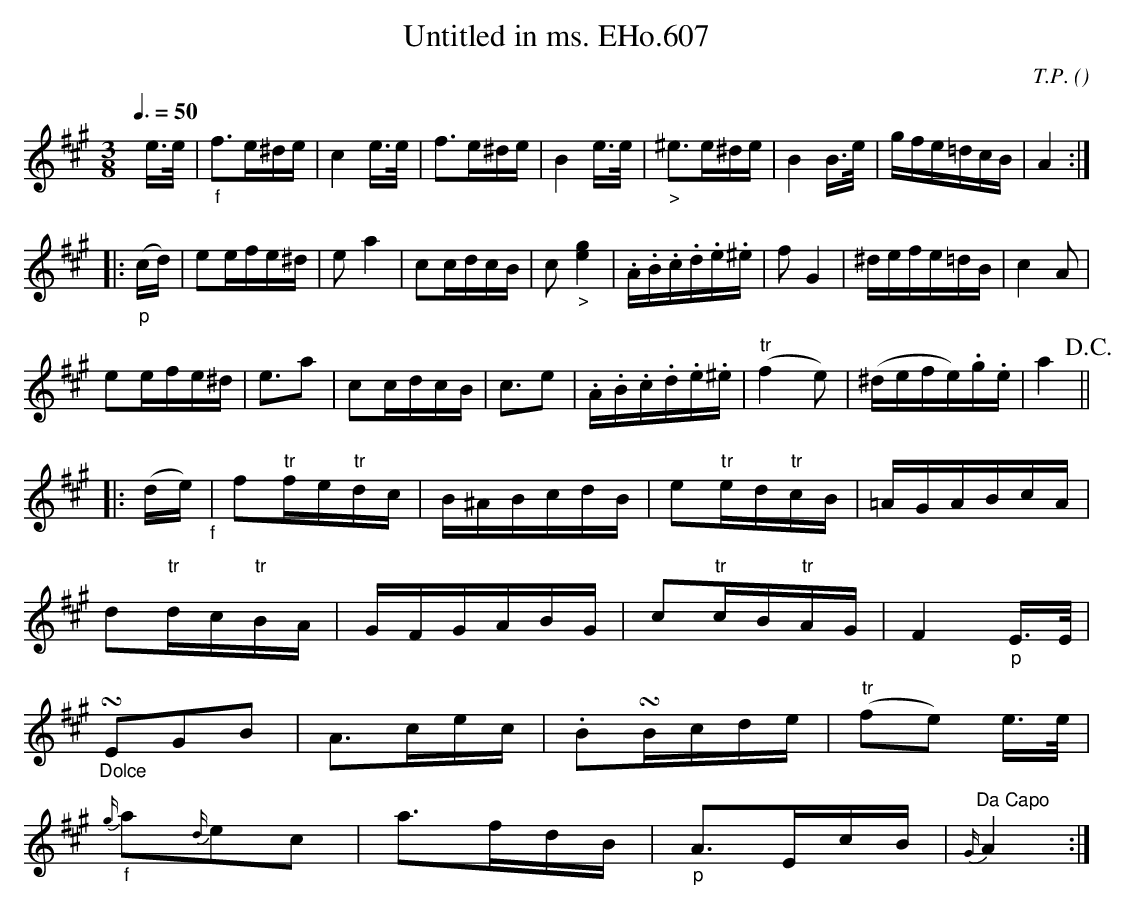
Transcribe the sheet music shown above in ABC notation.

X:1
T:Untitled in ms. EHo.607
M:3/8
L:1/16
Q:3/8=50
C:T.P.
O:
K:A
ye>e | "_f"f3e^de | c4e>e | f3e^de | B4e>e |\
"_>"^e3e^de | B4B>e | gfe=dcB | A4 :|
|: "_p"(cd) | e2efe^d | e2a4 | c2cdcB | c2"_>"[e4g4] |\
.A.B.c.d.e.^e | f2G4 | ^defe=dB | c4A2 |
e2efe^d | e2>a4 | c2cdcB | c2>e4 |\
.A.B.c.d.e.^e | "tr"(f4e2) | (^defe).g.e | a4 !D.C.!||
|:(de)"_f" | f2"tr"fe"tr"dc | B^ABcdB | e2"tr"ed"tr"cB | =AGABcA |
d2"tr"dc"tr"BA | GFGABG | c2"tr"cB"tr"AG | F4"_p"E>E |
"_Dolce"!turn!E2G2B2 | A3cec | .B2!turn!Bcde | "tr"(f2e2) e>e |
"_f"{g/}a2{d/}e2c2 | a3fdB | "_p"A3EcB | "Da Capo"{G/}A4 :|
